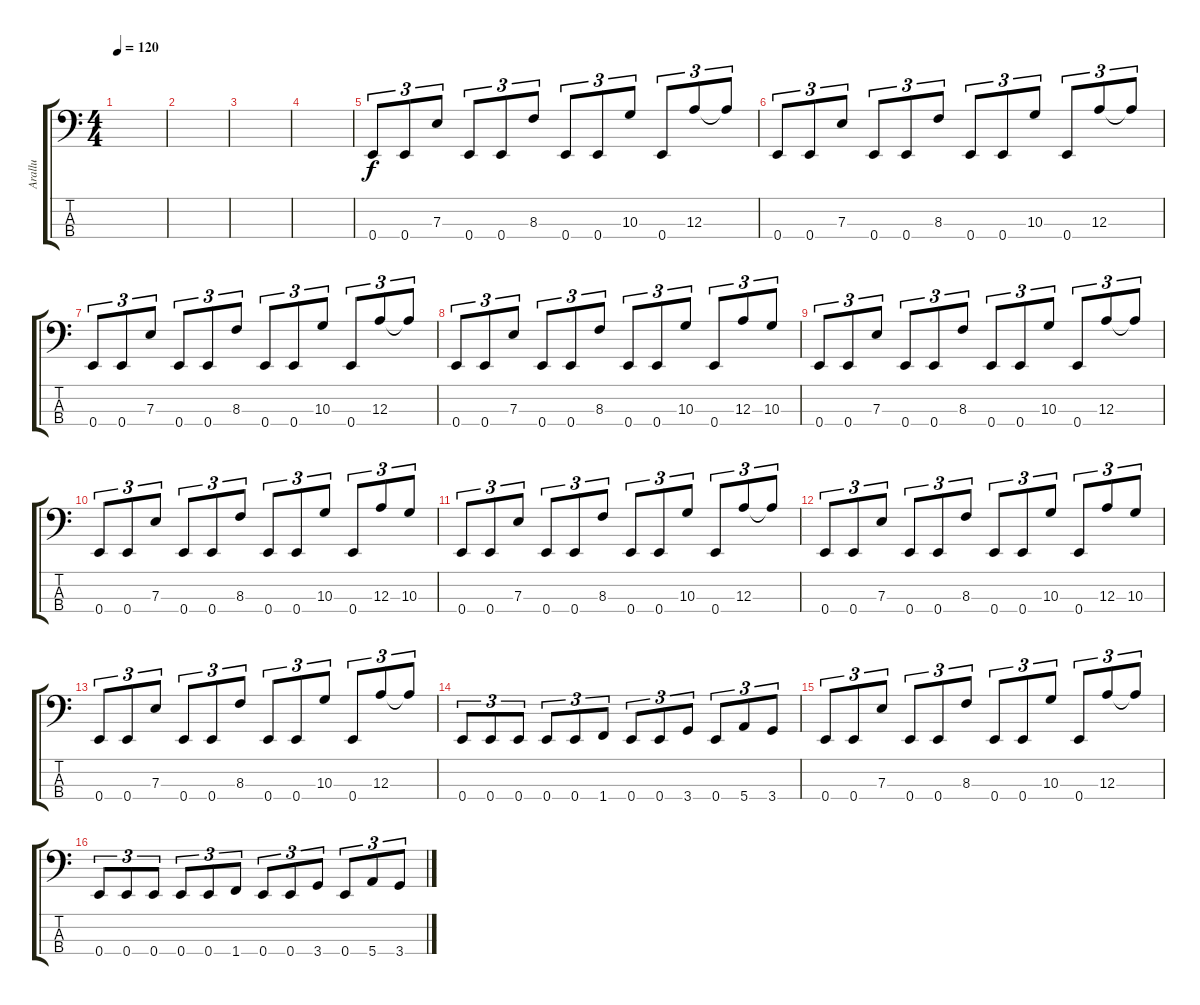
\track ("Arallu" "Arallu") {instrument acousticguitarnylon}
\staff {score tabs}
\tuning (G2 D2 A1 E1) {hide}
\ts (4 4)
\tempo 120
\clef f4
\ks c
|
|
|
|
0.4.8{tu (3 2)} 0.4.8{tu (3 2)} 7.3.8{tu (3 2)} 0.4.8{tu (3 2)} 0.4.8{tu (3 2)} 8.3.8{tu (3 2)} 0.4.8{tu (3 2)} 0.4.8{tu (3 2)} 10.3.8{tu (3 2)} 0.4.8{tu (3 2)} 12.3.8{tu (3 2)} 12.3{t}.8{tu (3 2)} |
0.4.8{tu (3 2)} 0.4.8{tu (3 2)} 7.3.8{tu (3 2)} 0.4.8{tu (3 2)} 0.4.8{tu (3 2)} 8.3.8{tu (3 2)} 0.4.8{tu (3 2)} 0.4.8{tu (3 2)} 10.3.8{tu (3 2)} 0.4.8{tu (3 2)} 12.3.8{tu (3 2)} 12.3{t}.8{tu (3 2)} |
0.4.8{tu (3 2)} 0.4.8{tu (3 2)} 7.3.8{tu (3 2)} 0.4.8{tu (3 2)} 0.4.8{tu (3 2)} 8.3.8{tu (3 2)} 0.4.8{tu (3 2)} 0.4.8{tu (3 2)} 10.3.8{tu (3 2)} 0.4.8{tu (3 2)} 12.3.8{tu (3 2)} 12.3{t}.8{tu (3 2)} |
0.4.8{tu (3 2)} 0.4.8{tu (3 2)} 7.3.8{tu (3 2)} 0.4.8{tu (3 2)} 0.4.8{tu (3 2)} 8.3.8{tu (3 2)} 0.4.8{tu (3 2)} 0.4.8{tu (3 2)} 10.3.8{tu (3 2)} 0.4.8{tu (3 2)} 12.3.8{tu (3 2)} 10.3.8{tu (3 2)} |
0.4.8{tu (3 2)} 0.4.8{tu (3 2)} 7.3.8{tu (3 2)} 0.4.8{tu (3 2)} 0.4.8{tu (3 2)} 8.3.8{tu (3 2)} 0.4.8{tu (3 2)} 0.4.8{tu (3 2)} 10.3.8{tu (3 2)} 0.4.8{tu (3 2)} 12.3.8{tu (3 2)} 12.3{t}.8{tu (3 2)} |
0.4.8{tu (3 2)} 0.4.8{tu (3 2)} 7.3.8{tu (3 2)} 0.4.8{tu (3 2)} 0.4.8{tu (3 2)} 8.3.8{tu (3 2)} 0.4.8{tu (3 2)} 0.4.8{tu (3 2)} 10.3.8{tu (3 2)} 0.4.8{tu (3 2)} 12.3.8{tu (3 2)} 10.3.8{tu (3 2)} |
0.4.8{tu (3 2)} 0.4.8{tu (3 2)} 7.3.8{tu (3 2)} 0.4.8{tu (3 2)} 0.4.8{tu (3 2)} 8.3.8{tu (3 2)} 0.4.8{tu (3 2)} 0.4.8{tu (3 2)} 10.3.8{tu (3 2)} 0.4.8{tu (3 2)} 12.3.8{tu (3 2)} 12.3{t}.8{tu (3 2)} |
0.4.8{tu (3 2)} 0.4.8{tu (3 2)} 7.3.8{tu (3 2)} 0.4.8{tu (3 2)} 0.4.8{tu (3 2)} 8.3.8{tu (3 2)} 0.4.8{tu (3 2)} 0.4.8{tu (3 2)} 10.3.8{tu (3 2)} 0.4.8{tu (3 2)} 12.3.8{tu (3 2)} 10.3.8{tu (3 2)} |
0.4.8{tu (3 2)} 0.4.8{tu (3 2)} 7.3.8{tu (3 2)} 0.4.8{tu (3 2)} 0.4.8{tu (3 2)} 8.3.8{tu (3 2)} 0.4.8{tu (3 2)} 0.4.8{tu (3 2)} 10.3.8{tu (3 2)} 0.4.8{tu (3 2)} 12.3.8{tu (3 2)} 12.3{t}.8{tu (3 2)} |
0.4.8{tu (3 2)} 0.4.8{tu (3 2)} 0.4.8{tu (3 2)} 0.4.8{tu (3 2)} 0.4.8{tu (3 2)} 1.4.8{tu (3 2)} 0.4.8{tu (3 2)} 0.4.8{tu (3 2)} 3.4.8{tu (3 2)} 0.4.8{tu (3 2)} 5.4.8{tu (3 2)} 3.4.8{tu (3 2)} |
0.4.8{tu (3 2)} 0.4.8{tu (3 2)} 7.3.8{tu (3 2)} 0.4.8{tu (3 2)} 0.4.8{tu (3 2)} 8.3.8{tu (3 2)} 0.4.8{tu (3 2)} 0.4.8{tu (3 2)} 10.3.8{tu (3 2)} 0.4.8{tu (3 2)} 12.3.8{tu (3 2)} 12.3{t}.8{tu (3 2)} |
0.4.8{tu (3 2)} 0.4.8{tu (3 2)} 0.4.8{tu (3 2)} 0.4.8{tu (3 2)} 0.4.8{tu (3 2)} 1.4.8{tu (3 2)} 0.4.8{tu (3 2)} 0.4.8{tu (3 2)} 3.4.8{tu (3 2)} 0.4.8{tu (3 2)} 5.4.8{tu (3 2)} 3.4.8{tu (3 2)}
